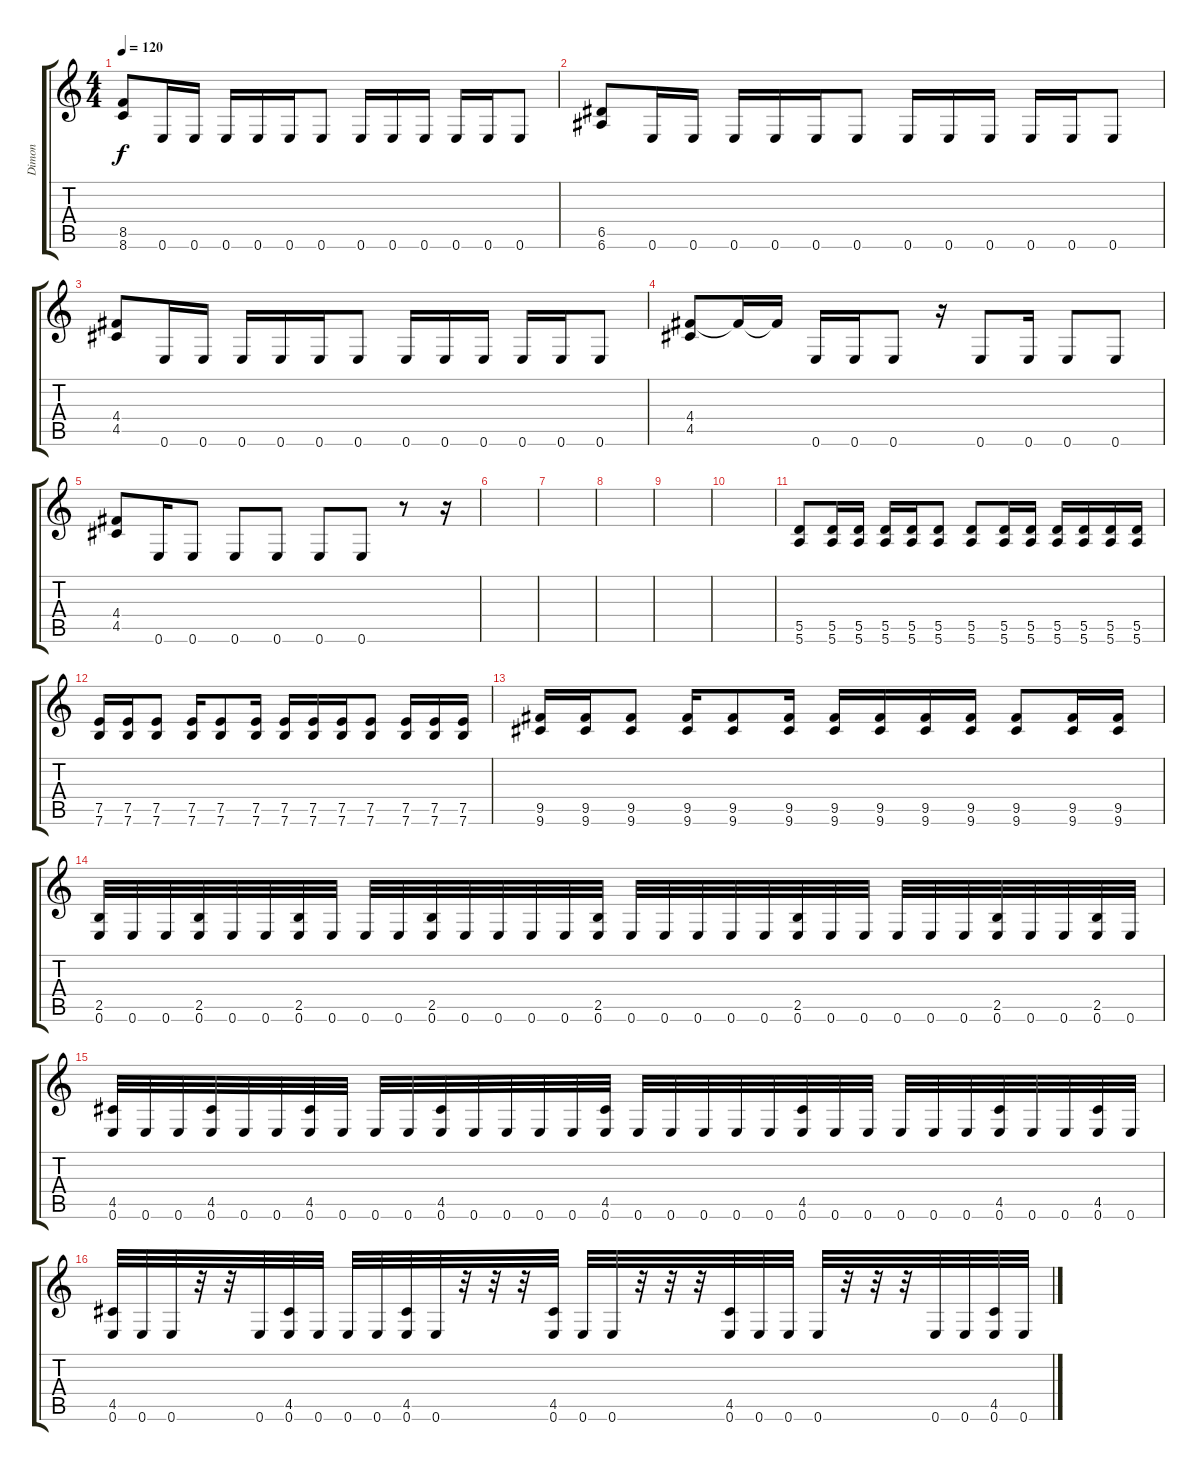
\track ("Dimon" "Dimon") {instrument distortionguitar}
\staff {score tabs}
\tuning (E4 B3 G3 D3 A2 E2) {hide}
\ts (4 4)
\tempo 120
\clef g2
\ks c
(8.5 8.6).8{dy f} 0.6.16 0.6.16 0.6.16 0.6.16 0.6.16 0.6.8 0.6.16 0.6.16 0.6.16 0.6.16 0.6.16 0.6.8 |
(6.5 6.6).8 0.6.16 0.6.16 0.6.16 0.6.16 0.6.16 0.6.8 0.6.16 0.6.16 0.6.16 0.6.16 0.6.16 0.6.8 |
(4.4 4.5).8 0.6.16 0.6.16 0.6.16 0.6.16 0.6.16 0.6.8 0.6.16 0.6.16 0.6.16 0.6.16 0.6.16 0.6.8 |
(4.4 4.5).8 4.4{t}.16 4.4{t}.16 0.6.16 0.6.16 0.6.8 r.16 0.6.8 0.6.16 0.6.8 0.6.8 |
(4.4 4.5).8 0.6.16 0.6.8 0.6.8 0.6.8 0.6.8 0.6.8 r.8 r.16 |
|
|
|
|
|
(5.5 5.6).8 (5.5 5.6).16 (5.5 5.6).16 (5.5 5.6).16 (5.5 5.6).16 (5.5 5.6).8 (5.5 5.6).8 (5.5 5.6).16 (5.5 5.6).16 (5.5 5.6).16 (5.5 5.6).16 (5.5 5.6).16 (5.5 5.6).16 |
(7.5 7.6).16 (7.5 7.6).16 (7.5 7.6).8 (7.5 7.6).16 (7.5 7.6).8 (7.5 7.6).16 (7.5 7.6).16 (7.5 7.6).16 (7.5 7.6).16 (7.5 7.6).8 (7.5 7.6).16 (7.5 7.6).16 (7.5 7.6).16 |
(9.5 9.6).16 (9.5 9.6).16 (9.5 9.6).8 (9.5 9.6).16 (9.5 9.6).8 (9.5 9.6).16 (9.5 9.6).16 (9.5 9.6).16 (9.5 9.6).16 (9.5 9.6).16 (9.5 9.6).8 (9.5 9.6).16 (9.5 9.6).16 |
(2.5 0.6).32 0.6.32 0.6.32 (2.5 0.6).32 0.6.32 0.6.32 (2.5 0.6).32 0.6.32 0.6.32 0.6.32 (2.5 0.6).32 0.6.32 0.6.32 0.6.32 0.6.32 (2.5 0.6).32 0.6.32 0.6.32 0.6.32 0.6.32 0.6.32 (2.5 0.6).32 0.6.32 0.6.32 0.6.32 0.6.32 0.6.32 (2.5 0.6).32 0.6.32 0.6.32 (2.5 0.6).32 0.6.32 |
(4.5 0.6).32 0.6.32 0.6.32 (4.5 0.6).32 0.6.32 0.6.32 (4.5 0.6).32 0.6.32 0.6.32 0.6.32 (4.5 0.6).32 0.6.32 0.6.32 0.6.32 0.6.32 (4.5 0.6).32 0.6.32 0.6.32 0.6.32 0.6.32 0.6.32 (4.5 0.6).32 0.6.32 0.6.32 0.6.32 0.6.32 0.6.32 (4.5 0.6).32 0.6.32 0.6.32 (4.5 0.6).32 0.6.32 |
(4.5 0.6).32 0.6.32 0.6.32 r.32 r.32 0.6.32 (4.5 0.6).32 0.6.32 0.6.32 0.6.32 (4.5 0.6).32 0.6.32 r.32 r.32 r.32 (4.5 0.6).32 0.6.32 0.6.32 r.32 r.32 r.32 (4.5 0.6).32 0.6.32 0.6.32 0.6.32 r.32 r.32 r.32 0.6.32 0.6.32 (4.5 0.6).32 0.6.32
